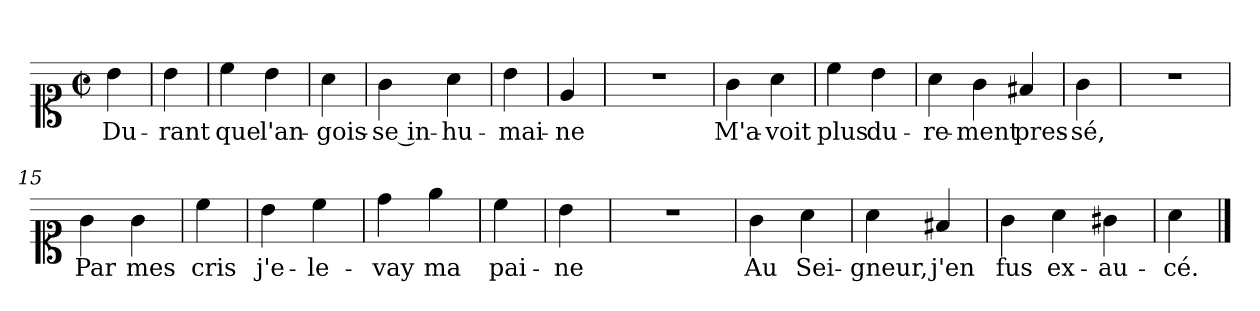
**kern	**text
*part1	*part1
*staff1	*staff1
*clefC1	*
*k[]	*
*C:	*
*M2/2	*
*met(c|)	*
=1	=1
4b	Du-
=2	=2
4b	-rant
=3	=3
4cc	que
4b	l'an-
=4	=4
4a	-gois-
=5	=5
4g	-se in-
4a	-hu-
=6	=6
4b	-mai-
=7	=7
4e	-ne
=8	=8
1r	.
=9	=9
4g	M'a-
4a	-voit
=10	=10
4cc	plus
4b	du-
=11	=11
4a	-re-
4g	-ment
4f#X	pres-
=13	=13
4g	-sé,
=14	=14
1r	.
=15	=15
4g	Par
4g	mes
=16	=16
4cc	cris
=17	=17
4b	j'e-
4cc	-le-
=18	=18
4dd	-vay
4ee	ma
=19	=19
4cc	pai-
=20	=20
4b	-ne
=21	=21
1r	.
=22	=22
4g	Au
4a	Sei-
=23	=23
4a	-gneur,
4f#X	j'en
=24	=24
4g	fus
4a	ex-
4g#X	-au-
=26	=26
4a	-cé.
==	==
*-	*-
